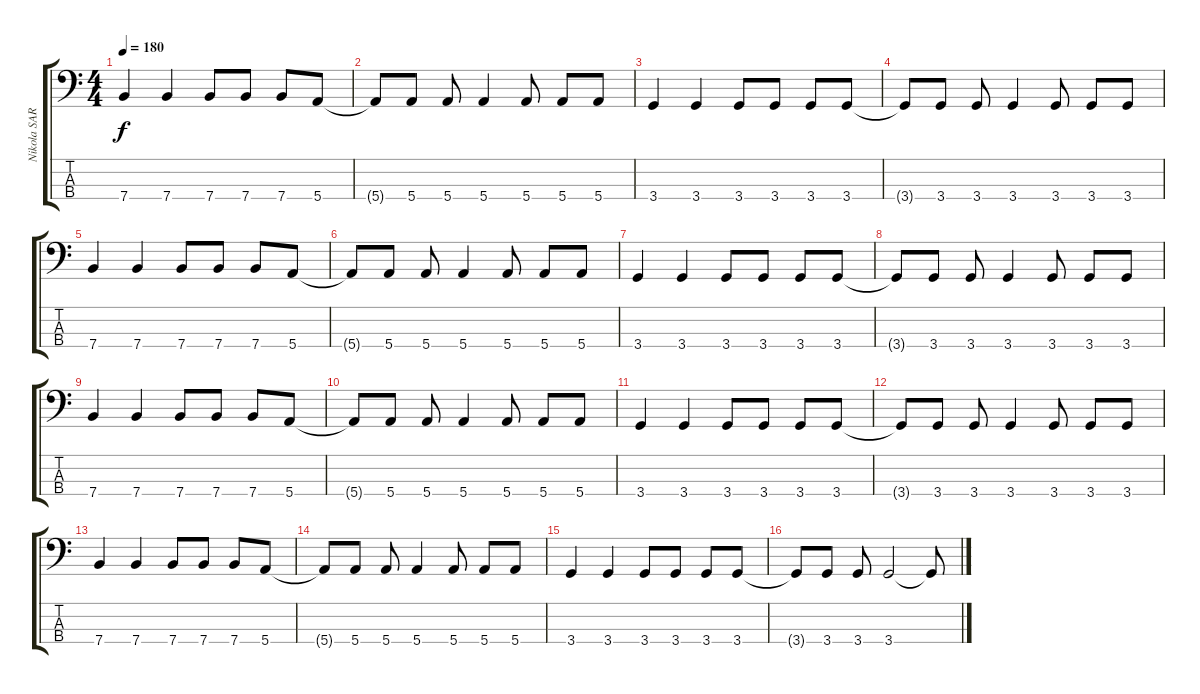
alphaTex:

\track ("Nikola SARCEVIC" "Nikola SAR") {instrument electricbasspick}
\staff {score tabs}
\tuning (G2 D2 A1 E1) {hide}
\ts (4 4)
\tempo 180
\clef f4
\ks c
7.4.4{dy f instrument electricbasspick} 7.4.4 7.4.8 7.4.8 7.4.8 5.4.8 |
5.4{t}.8 5.4.8 5.4.8 5.4.4 5.4.8 5.4.8 5.4.8 |
3.4.4 3.4.4 3.4.8 3.4.8 3.4.8 3.4.8 |
3.4{t}.8 3.4.8 3.4.8 3.4.4 3.4.8 3.4.8 3.4.8 |
7.4.4 7.4.4 7.4.8 7.4.8 7.4.8 5.4.8 |
5.4{t}.8 5.4.8 5.4.8 5.4.4 5.4.8 5.4.8 5.4.8 |
3.4.4 3.4.4 3.4.8 3.4.8 3.4.8 3.4.8 |
3.4{t}.8 3.4.8 3.4.8 3.4.4 3.4.8 3.4.8 3.4.8 |
7.4.4 7.4.4 7.4.8 7.4.8 7.4.8 5.4.8 |
5.4{t}.8 5.4.8 5.4.8 5.4.4 5.4.8 5.4.8 5.4.8 |
3.4.4 3.4.4 3.4.8 3.4.8 3.4.8 3.4.8 |
3.4{t}.8 3.4.8 3.4.8 3.4.4 3.4.8 3.4.8 3.4.8 |
7.4.4 7.4.4 7.4.8 7.4.8 7.4.8 5.4.8 |
5.4{t}.8 5.4.8 5.4.8 5.4.4 5.4.8 5.4.8 5.4.8 |
3.4.4 3.4.4 3.4.8 3.4.8 3.4.8 3.4.8 |
3.4{t}.8 3.4.8 3.4.8 3.4.2 3.4{t}.8
